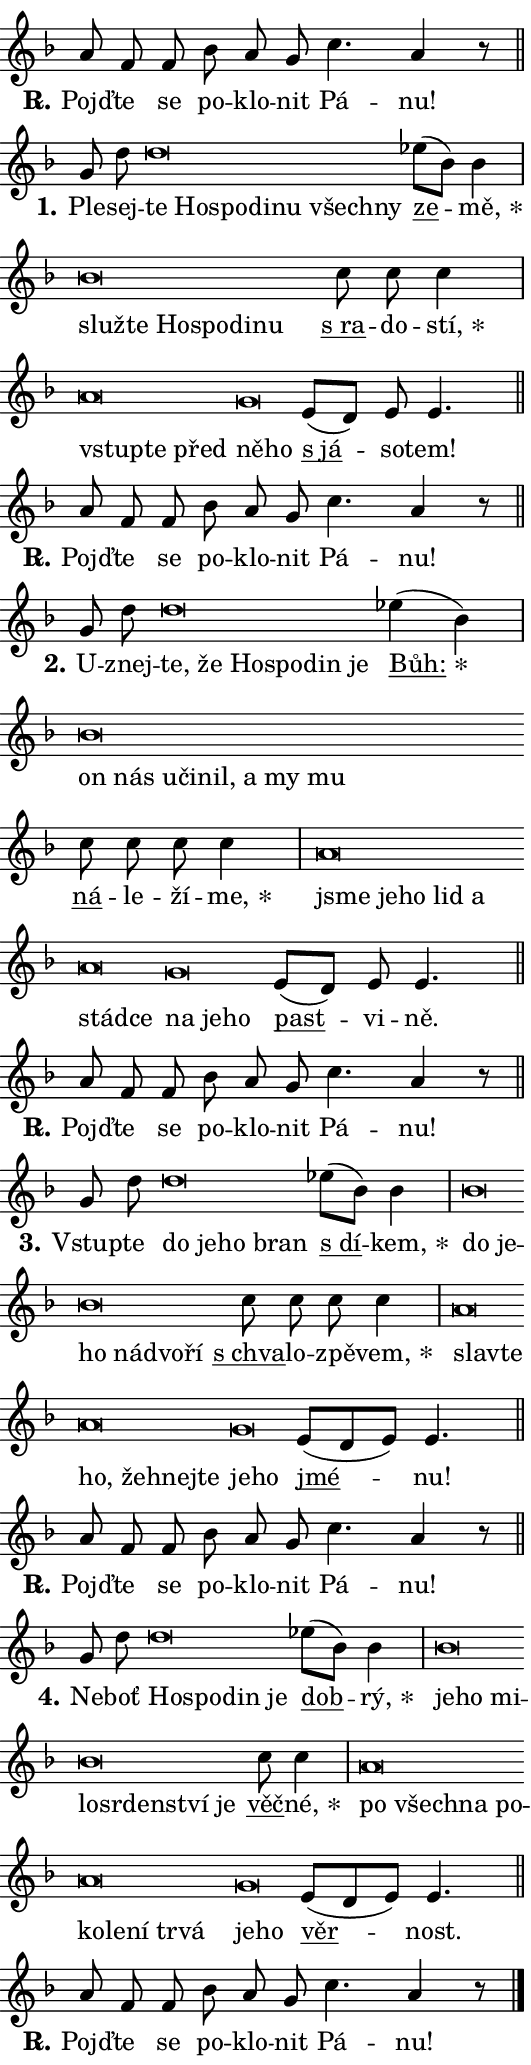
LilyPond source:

\version "2.24.0"
\header { tagline = "" }
\paper {
  indent = 0\cm
  top-margin = 0\cm
  right-margin = 0.13\cm % to fit lyric hyphens
  bottom-margin = 0\cm
  left-margin = 0\cm
  paper-width = 9\cm
  page-breaking = #ly:one-page-breaking
  system-system-spacing.basic-distance = #11
  score-system-spacing.basic-distance = #11
  ragged-last = ##f
}


%% Author: Thomas Morley
%% https://lists.gnu.org/archive/html/lilypond-user/2020-05/msg00002.html
#(define (line-position grob)
"Returns position of @var[grob} in current system:
   @code{'start}, if at first time-step
   @code{'end}, if at last time-step
   @code{'middle} otherwise
"
  (let* ((col (ly:item-get-column grob))
         (ln (ly:grob-object col 'left-neighbor))
         (rn (ly:grob-object col 'right-neighbor))
         (col-to-check-left (if (ly:grob? ln) ln col))
         (col-to-check-right (if (ly:grob? rn) rn col))
         (break-dir-left
           (and
             (ly:grob-property col-to-check-left 'non-musical #f)
             (ly:item-break-dir col-to-check-left)))
         (break-dir-right
           (and
             (ly:grob-property col-to-check-right 'non-musical #f)
             (ly:item-break-dir col-to-check-right))))
        (cond ((eqv? 1 break-dir-left) 'start)
              ((eqv? -1 break-dir-right) 'end)
              (else 'middle))))

#(define (tranparent-at-line-position vctor)
  (lambda (grob)
  "Relying on @code{line-position} select the relevant enry from @var{vctor}.
Used to determine transparency,"
    (case (line-position grob)
      ((end) (not (vector-ref vctor 0)))
      ((middle) (not (vector-ref vctor 1)))
      ((start) (not (vector-ref vctor 2))))))

noteHeadBreakVisibility =
#(define-music-function (break-visibility)(vector?)
"Makes @code{NoteHead}s transparent relying on @var{break-visibility}"
#{
  \override NoteHead.transparent =
    #(tranparent-at-line-position break-visibility)
#})

#(define delete-ledgers-for-transparent-note-heads
  (lambda (grob)
    "Reads whether a @code{NoteHead} is transparent.
If so this @code{NoteHead} is removed from @code{'note-heads} from
@var{grob}, which is supposed to be @code{LedgerLineSpanner}.
As a result ledgers are not printed for this @code{NoteHead}"
    (let* ((nhds-array (ly:grob-object grob 'note-heads))
           (nhds-list
             (if (ly:grob-array? nhds-array)
                 (ly:grob-array->list nhds-array)
                 '()))
           ;; Relies on the transparent-property being done before
           ;; Staff.LedgerLineSpanner.after-line-breaking is executed.
           ;; This is fragile ...
           (to-keep
             (remove
               (lambda (nhd)
                 (ly:grob-property nhd 'transparent #f))
               nhds-list)))
      ;; TODO find a better method to iterate over grob-arrays, similiar
      ;; to filter/remove etc for lists
      ;; For now rebuilt from scratch
      (set! (ly:grob-object grob 'note-heads)  '())
      (for-each
        (lambda (nhd)
          (ly:pointer-group-interface::add-grob grob 'note-heads nhd))
        to-keep))))

squashNotes = {
  \override NoteHead.X-extent = #'(-0.2 . 0.2)
  \override NoteHead.Y-extent = #'(-0.75 . 0)
  \override NoteHead.stencil =
    #(lambda (grob)
       (let ((pos (ly:grob-property grob 'staff-position)))
         (begin
           (if (< pos -7) (display "ERROR: Lower brevis then expected\n") (display ""))
           (if (<= pos -6) ly:text-interface::print ly:note-head::print))))
}
unSquashNotes = {
  \revert NoteHead.X-extent
  \revert NoteHead.Y-extent
  \revert NoteHead.stencil
}

hideNotes = \noteHeadBreakVisibility #begin-of-line-visible
unHideNotes = \noteHeadBreakVisibility #all-visible

% work-around for resetting accidentals
% https://lilypond.org/doc/v2.23/Documentation/notation/displaying-rhythms#unmetered-music
cadenzaMeasure = {
  \cadenzaOff
  \partial 1024 s1024
  \cadenzaOn
}

#(define-markup-command (accent layout props text) (markup?)
  "Underline accented syllable"
  (interpret-markup layout props
    #{\markup \override #'(offset . 4.3) \underline { #text }#}))

responsum = \markup \concat {
  "R" \hspace #-1.05 \path #0.1 #'((moveto 0 0.07) (lineto 0.9 0.8)) \hspace #0.05 "."
}

spaceSize = #0.6828661417322834 % exact space size for TeX Gyre Schola

\layout {
  \context {
    \Staff
    \remove "Time_signature_engraver"
    \override LedgerLineSpanner.after-line-breaking = #delete-ledgers-for-transparent-note-heads
  }
  \context {
    \Lyrics {
      \override LyricSpace.minimum-distance = \spaceSize
      \override LyricText.font-name = #"TeX Gyre Schola"
      \override LyricText.font-size = 1
      \override StanzaNumber.font-name = #"TeX Gyre Schola Bold"
      \override StanzaNumber.font-size = 1
    }
  }
  \context {
    \Score 
    \override NoteHead.text =
      #(lambda (grob) 
        (let ((pos (ly:grob-property grob 'staff-position)))
          #{\markup {
            \combine
              \halign #-0.55 \raise #(if (= pos -6) 0 0.5) \override #'(thickness . 2) \draw-line #'(3.2 . 0)
              \musicglyph "noteheads.sM1"
          }#}))
  }
}

% magnetic-lyrics.ily
%
%   written by
%     Jean Abou Samra <jean@abou-samra.fr>
%     Werner Lemberg <wl@gnu.org>
%
%   adapted by
%     Jiri Hon <jiri.hon@gmail.com>
%
% Version 2022-Apr-15

% https://www.mail-archive.com/lilypond-user@gnu.org/msg149350.html

#(define (Left_hyphen_pointer_engraver context)
   "Collect syllable-hyphen-syllable occurrences in lyrics and store
them in properties.  This engraver only looks to the left.  For
example, if the lyrics input is @code{foo -- bar}, it does the
following.

@itemize @bullet
@item
Set the @code{text} property of the @code{LyricHyphen} grob between
@q{foo} and @q{bar} to @code{foo}.

@item
Set the @code{left-hyphen} property of the @code{LyricText} grob with
text @q{foo} to the @code{LyricHyphen} grob between @q{foo} and
@q{bar}.
@end itemize

Use this auxiliary engraver in combination with the
@code{lyric-@/text::@/apply-@/magnetic-@/offset!} hook."
   (let ((hyphen #f)
         (text #f))
     (make-engraver
      (acknowledgers
       ((lyric-syllable-interface engraver grob source-engraver)
        (set! text grob)))
      (end-acknowledgers
       ((lyric-hyphen-interface engraver grob source-engraver)
        ;(when (not (grob::has-interface grob 'lyric-space-interface))
          (set! hyphen grob)));)
      ((stop-translation-timestep engraver)
       (when (and text hyphen)
         (ly:grob-set-object! text 'left-hyphen hyphen))
       (set! text #f)
       (set! hyphen #f)))))

#(define (lyric-text::apply-magnetic-offset! grob)
   "If the space between two syllables is less than the value in
property @code{LyricText@/.details@/.squash-threshold}, move the right
syllable to the left so that it gets concatenated with the left
syllable.

Use this function as a hook for
@code{LyricText@/.after-@/line-@/breaking} if the
@code{Left_@/hyphen_@/pointer_@/engraver} is active."
   (let ((hyphen (ly:grob-object grob 'left-hyphen #f)))
     (when hyphen
       (let ((left-text (ly:spanner-bound hyphen LEFT)))
         (when (grob::has-interface left-text 'lyric-syllable-interface)
           (let* ((common (ly:grob-common-refpoint grob left-text X))
                  (this-x-ext (ly:grob-extent grob common X))
                  (left-x-ext
                   (begin
                     ;; Trigger magnetism for left-text.
                     (ly:grob-property left-text 'after-line-breaking)
                     (ly:grob-extent left-text common X)))
                  ;; `delta` is the gap width between two syllables.
                  (delta (- (interval-start this-x-ext)
                            (interval-end left-x-ext)))
                  (details (ly:grob-property grob 'details))
                  (threshold (assoc-get 'squash-threshold details 0.2)))
             (when (< delta threshold)
               (let* (;; We have to manipulate the input text so that
                      ;; ligatures crossing syllable boundaries are not
                      ;; disabled.  For languages based on the Latin
                      ;; script this is essentially a beautification.
                      ;; However, for non-Western scripts it can be a
                      ;; necessity.
                      (lt (ly:grob-property left-text 'text))
                      (rt (ly:grob-property grob 'text))
                      (is-space (grob::has-interface hyphen 'lyric-space-interface))
                      (space (if is-space " " ""))
                      (extra-delta (if is-space spaceSize 0))
                      ;; Append new syllable.
                      (ltrt-space (if (and (string? lt) (string? rt))
                                (string-append lt space rt)
                                (make-concat-markup (list lt space rt))))
                      ;; Right-align `ltrt` to the right side.
                      (ltrt-space-markup (grob-interpret-markup
                               grob
                               (make-translate-markup
                                (cons (interval-length this-x-ext) 0)
                                (make-right-align-markup ltrt-space)))))
                 (begin
                   ;; Don't print `left-text`.
                   (ly:grob-set-property! left-text 'stencil #f)
                   ;; Set text and stencil (which holds all collected
                   ;; syllables so far) and shift it to the left.
                   (ly:grob-set-property! grob 'text ltrt-space)
                   (ly:grob-set-property! grob 'stencil ltrt-space-markup)
                   (ly:grob-translate-axis! grob (- (- delta extra-delta)) X))))))))))


#(define (lyric-hyphen::displace-bounds-first grob)
   ;; Make very sure this callback isn't triggered too early.
   (let ((left (ly:spanner-bound grob LEFT))
         (right (ly:spanner-bound grob RIGHT)))
     (ly:grob-property left 'after-line-breaking)
     (ly:grob-property right 'after-line-breaking)
     (ly:lyric-hyphen::print grob)))

squashThreshold = #0.4

\layout {
  \context {
    \Lyrics
    \consists #Left_hyphen_pointer_engraver
    \override LyricText.after-line-breaking =
      #lyric-text::apply-magnetic-offset!
    \override LyricHyphen.stencil = #lyric-hyphen::displace-bounds-first
    \override LyricText.details.squash-threshold = \squashThreshold
    \override LyricHyphen.minimum-distance = 0
    \override LyricHyphen.minimum-length = \squashThreshold
  }
}

squashText = \override LyricText.details.squash-threshold = 9999
unSquashText = \override LyricText.details.squash-threshold = \squashThreshold

leftText = \override LyricText.self-alignment-X = #LEFT
unLeftText = \revert LyricText.self-alignment-X

starOffset = #(lambda (grob) 
                (let ((x_offset (ly:self-alignment-interface::aligned-on-x-parent grob)))
                  (if (= x_offset 0) 0 (+ x_offset 1.2))))

star = #(define-music-function (syllable)(string?)
"Append star separator at the end of a syllable"
#{
  \once \override LyricText.X-offset = #starOffset
  \lyricmode { \markup {
    #syllable
    \override #'((font-name . "TeX Gyre Schola Bold")) \hspace #0.2 \lower #0.65 \larger "*"
  } }
#})

starAccent = #(define-music-function (syllable)(string?)
"Append star separator at the end of a syllable and make accent"
#{
  \once \override LyricText.X-offset = #starOffset
  \lyricmode { \markup {
    \accent #syllable
    \override #'((font-name . "TeX Gyre Schola Bold")) \hspace #0.2 \lower #0.65 \larger "*"
  } }
#})

breath = #(define-music-function (syllable)(string?)
"Append breathing indicator at the end of a syllable"
#{
  \lyricmode { \markup { #syllable "+" } }
#})

optionalBreath = #(define-music-function (syllable)(string?)
"Append optional breathing indicator at the end of a syllable"
#{
  \lyricmode { \markup { #syllable "(+)" } }
#})


\score {
    <<
        \new Voice = "melody" { \cadenzaOn \key f \major \relative { a'8 f f bes a g c4. a4 r8 \cadenzaMeasure \bar "||" \break } }
        \new Lyrics \lyricsto "melody" { \lyricmode { \set stanza = \responsum
Pojď -- te se po -- klo -- nit Pá -- nu! } }
    >>
    \layout {}
}

\score {
    <<
        \new Voice = "melody" { \cadenzaOn \key f \major \relative { g'8 d' \bar "" \squashNotes d\breve*1/16 \hideNotes \breve*1/16 \bar "" \breve*1/16 \bar "" \breve*1/16 \bar "" \breve*1/16 \bar "" \breve*1/16 \breve*1/16 \bar "" \unHideNotes \unSquashNotes \bar "" es8[( bes)] bes4 \cadenzaMeasure \bar "|" \squashNotes bes\breve*1/16 \hideNotes \breve*1/16 \bar "" \breve*1/16 \bar "" \breve*1/16 \bar "" \breve*1/16 \breve*1/16 \bar "" \unHideNotes \unSquashNotes \bar "" c8 c c4 \cadenzaMeasure \bar "|" \squashNotes a\breve*1/16 \hideNotes \breve*1/16 \breve*1/16 \bar "" \unHideNotes \unSquashNotes \squashNotes g\breve*1/16 \hideNotes \breve*1/16 \bar "" \unHideNotes \unSquashNotes \bar "" e8[( d)] e e4. \cadenzaMeasure \bar "||" \break } }
        \new Lyrics \lyricsto "melody" { \lyricmode { \set stanza = "1."
Ple -- sej -- \leftText te \squashText Ho -- spo -- di -- nu všech -- ny \unLeftText \unSquashText \markup \accent ze -- \star mě, \leftText služ -- \squashText te Ho -- spo -- di -- nu \unLeftText \unSquashText \markup \accent "s ra" -- do -- \star stí, \leftText vstup -- \squashText te před \unSquashText ně -- \squashText ho \unLeftText \unSquashText \markup \accent "s já" -- so -- tem! } }
    >>
    \layout {}
}

\score {
    <<
        \new Voice = "melody" { \cadenzaOn \key f \major \relative { a'8 f f bes a g c4. a4 r8 \cadenzaMeasure \bar "||" \break } }
        \new Lyrics \lyricsto "melody" { \lyricmode { \set stanza = \responsum
Pojď -- te se po -- klo -- nit Pá -- nu! } }
    >>
    \layout {}
}

\score {
    <<
        \new Voice = "melody" { \cadenzaOn \key f \major \relative { g'8 d' \bar "" \squashNotes d\breve*1/16 \hideNotes \breve*1/16 \bar "" \breve*1/16 \bar "" \breve*1/16 \bar "" \breve*1/16 \breve*1/16 \bar "" \unHideNotes \unSquashNotes \bar "" es4( bes) \cadenzaMeasure \bar "|" \squashNotes bes\breve*1/16 \hideNotes \breve*1/16 \bar "" \breve*1/16 \bar "" \breve*1/16 \bar "" \breve*1/16 \bar "" \breve*1/16 \bar "" \breve*1/16 \breve*1/16 \bar "" \unHideNotes \unSquashNotes \bar "" c8 c c c4 \cadenzaMeasure \bar "|" \squashNotes a\breve*1/16 \hideNotes \breve*1/16 \bar "" \breve*1/16 \bar "" \breve*1/16 \bar "" \breve*1/16 \bar "" \breve*1/16 \breve*1/16 \bar "" \unHideNotes \unSquashNotes \squashNotes g\breve*1/16 \hideNotes \breve*1/16 \breve*1/16 \bar "" \unHideNotes \unSquashNotes \bar "" e8[( d)] e e4. \cadenzaMeasure \bar "||" \break } }
        \new Lyrics \lyricsto "melody" { \lyricmode { \set stanza = "2."
U -- znej -- \leftText te, \squashText že Ho -- spo -- din je \unLeftText \unSquashText \starAccent Bůh: \leftText on \squashText nás u -- či -- nil, a my mu \unLeftText \unSquashText \markup \accent ná -- le -- ží -- \star me, \leftText jsme \squashText je -- ho lid a stád -- ce \unSquashText na \squashText je -- ho \unLeftText \unSquashText \markup \accent past -- vi -- ně. } }
    >>
    \layout {}
}

\score {
    <<
        \new Voice = "melody" { \cadenzaOn \key f \major \relative { a'8 f f bes a g c4. a4 r8 \cadenzaMeasure \bar "||" \break } }
        \new Lyrics \lyricsto "melody" { \lyricmode { \set stanza = \responsum
Pojď -- te se po -- klo -- nit Pá -- nu! } }
    >>
    \layout {}
}

\score {
    <<
        \new Voice = "melody" { \cadenzaOn \key f \major \relative { g'8 d' \bar "" \squashNotes d\breve*1/16 \hideNotes \breve*1/16 \bar "" \breve*1/16 \breve*1/16 \bar "" \unHideNotes \unSquashNotes \bar "" es8[( bes)] bes4 \cadenzaMeasure \bar "|" \squashNotes bes\breve*1/16 \hideNotes \breve*1/16 \bar "" \breve*1/16 \bar "" \breve*1/16 \bar "" \breve*1/16 \breve*1/16 \bar "" \unHideNotes \unSquashNotes \bar "" c8 c c c4 \cadenzaMeasure \bar "|" \squashNotes a\breve*1/16 \hideNotes \breve*1/16 \bar "" \breve*1/16 \bar "" \breve*1/16 \bar "" \breve*1/16 \breve*1/16 \bar "" \unHideNotes \unSquashNotes \squashNotes g\breve*1/16 \hideNotes \breve*1/16 \bar "" \unHideNotes \unSquashNotes \bar "" e8[( d e)] e4. \cadenzaMeasure \bar "||" \break } }
        \new Lyrics \lyricsto "melody" { \lyricmode { \set stanza = "3."
Vstup -- te \leftText do \squashText je -- ho bran \unLeftText \unSquashText \markup \accent "s dí" -- \star kem, \leftText do \squashText je -- ho ná -- dvo -- ří \unLeftText \unSquashText \markup \accent "s chva" -- lo -- zpě -- \star vem, \leftText sla -- \squashText vte ho, žeh -- nej -- te \unSquashText je -- \squashText ho \unLeftText \unSquashText \markup \accent jmé -- nu! } }
    >>
    \layout {}
}

\score {
    <<
        \new Voice = "melody" { \cadenzaOn \key f \major \relative { a'8 f f bes a g c4. a4 r8 \cadenzaMeasure \bar "||" \break } }
        \new Lyrics \lyricsto "melody" { \lyricmode { \set stanza = \responsum
Pojď -- te se po -- klo -- nit Pá -- nu! } }
    >>
    \layout {}
}

\score {
    <<
        \new Voice = "melody" { \cadenzaOn \key f \major \relative { g'8 d' \bar "" \squashNotes d\breve*1/16 \hideNotes \breve*1/16 \bar "" \breve*1/16 \breve*1/16 \bar "" \unHideNotes \unSquashNotes \bar "" es8[( bes)] bes4 \cadenzaMeasure \bar "|" \squashNotes bes\breve*1/16 \hideNotes \breve*1/16 \bar "" \breve*1/16 \bar "" \breve*1/16 \bar "" \breve*1/16 \bar "" \breve*1/16 \bar "" \breve*1/16 \breve*1/16 \bar "" \unHideNotes \unSquashNotes \bar "" c8 c4 \cadenzaMeasure \bar "|" \squashNotes a\breve*1/16 \hideNotes \breve*1/16 \bar "" \breve*1/16 \bar "" \breve*1/16 \bar "" \breve*1/16 \bar "" \breve*1/16 \bar "" \breve*1/16 \bar "" \breve*1/16 \breve*1/16 \bar "" \unHideNotes \unSquashNotes \squashNotes g\breve*1/16 \hideNotes \breve*1/16 \bar "" \unHideNotes \unSquashNotes \bar "" e8[( d e)] e4. \cadenzaMeasure \bar "||" \break } }
        \new Lyrics \lyricsto "melody" { \lyricmode { \set stanza = "4."
Ne -- boť \leftText Ho -- \squashText spo -- din je \unLeftText \unSquashText \markup \accent dob -- \star rý, \leftText je -- \squashText ho mi -- lo -- sr -- den -- ství je \unLeftText \unSquashText \markup \accent věč -- \star né, \leftText po \squashText všech -- na po -- ko -- le -- ní tr -- vá \unSquashText je -- \squashText ho \unLeftText \unSquashText \markup \accent věr -- nost. } }
    >>
    \layout {}
}

\score {
    <<
        \new Voice = "melody" { \cadenzaOn \key f \major \relative { a'8 f f bes a g c4. a4 r8 \cadenzaMeasure \bar "||" \break } \bar "|." }
        \new Lyrics \lyricsto "melody" { \lyricmode { \set stanza = \responsum
Pojď -- te se po -- klo -- nit Pá -- nu! } }
    >>
    \layout {}
}
